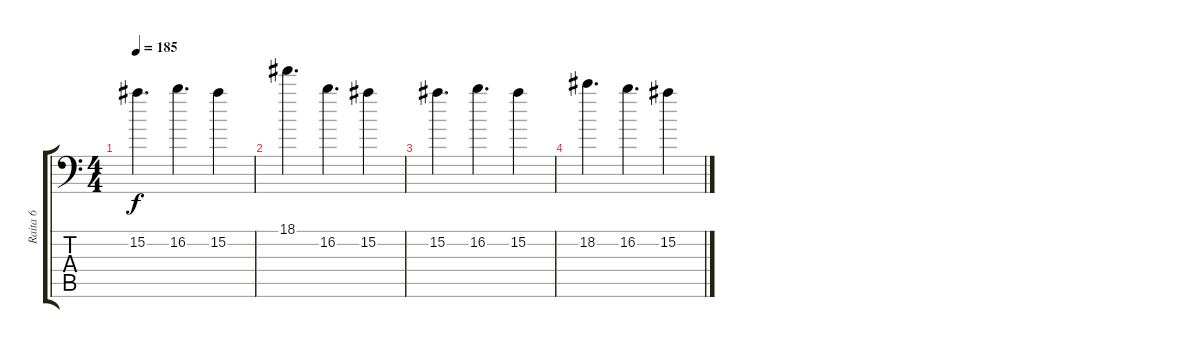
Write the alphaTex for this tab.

\track ("Raita 6" "Raita 6") {instrument overdrivenguitar}
\staff {score tabs}
\tuning (C4 G3 Eb3 Bb2 F2 Bb1) {hide}
\ts (4 4)
\tempo 185
\clef f4
\ks c
15.2.4{d dy f} 16.2.4{d} 15.2.4 |
18.1.4{d} 16.2.4{d} 15.2.4 |
15.2.4{d} 16.2.4{d} 15.2.4 |
18.2.4{d} 16.2.4{d} 15.2.4
